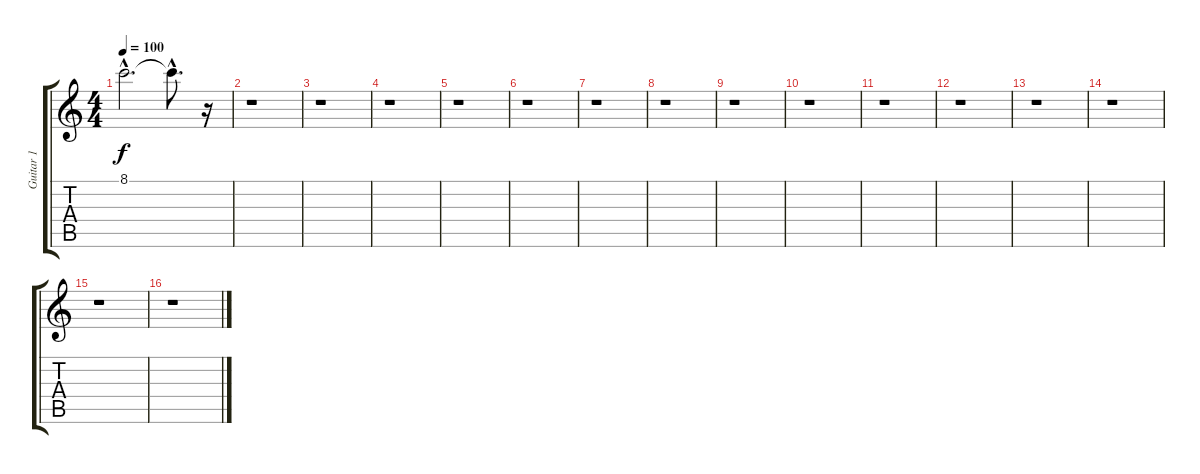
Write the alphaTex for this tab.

\track ("Guitar 1" "Guitar 1") {instrument acousticguitarnylon}
\staff {score tabs}
\tuning (E4 B3 G3 D3 A2 E2) {hide}
\ts (4 4)
\tempo 100
\clef g2
\ks c
8.1{hac t}.2{d dy f} 8.1{hac t}.8{d} r.16 |
r.1 |
r.1 |
r.1 |
r.1 |
r.1 |
r.1 |
r.1 |
r.1 |
r.1 |
r.1 |
r.1 |
r.1 |
r.1 |
r.1 |
r.1
